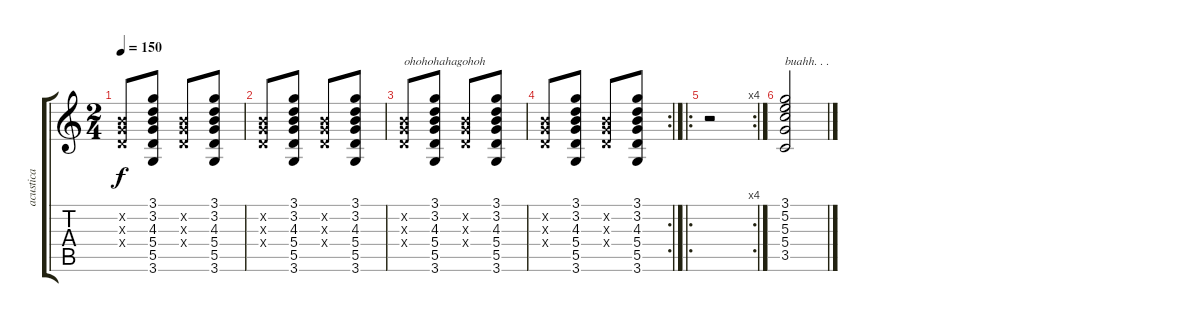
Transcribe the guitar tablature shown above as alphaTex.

\track ("acustica" "acustica") {instrument acousticguitarsteel}
\staff {score tabs}
\tuning (E4 B3 G3 D3 A2 E2) {hide}
\ts (2 4)
\tempo 150
\clef g2
\ks c
(0.2{x} 0.3{x} 0.4{x}).8{dy f} (3.1 3.2 4.3 5.4 5.5 3.6).8 (0.2{x} 0.3{x} 0.4{x}).8 (3.1 3.2 4.3 5.4 5.5 3.6).8 |
(0.2{x} 0.3{x} 0.4{x}).8 (3.1 3.2 4.3 5.4 5.5 3.6).8 (0.2{x} 0.3{x} 0.4{x}).8 (3.1 3.2 4.3 5.4 5.5 3.6).8 |
(0.2{x} 0.3{x} 0.4{x}).8{txt "ohohohahagohoh"} (3.1 3.2 4.3 5.4 5.5 3.6).8 (0.2{x} 0.3{x} 0.4{x}).8 (3.1 3.2 4.3 5.4 5.5 3.6).8 |
\rc 2
(0.2{x} 0.3{x} 0.4{x}).8 (3.1 3.2 4.3 5.4 5.5 3.6).8 (0.2{x} 0.3{x} 0.4{x}).8 (3.1 3.2 4.3 5.4 5.5 3.6).8 |
\ro
\rc 4
r.2 |
(3.1 5.2 5.3 5.4 3.5).2{txt "buahh. . . "}
